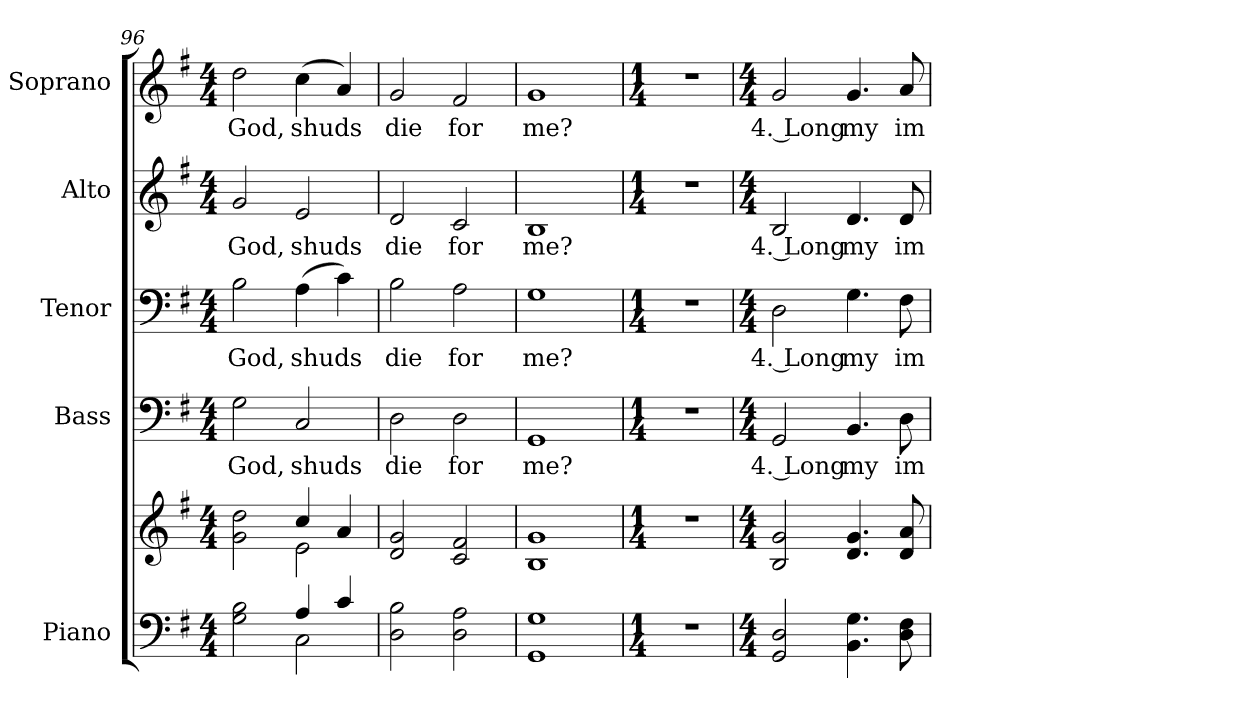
**kern	**kern	**kern	**text	**kern	**text	**kern	**text	**kern	**text
*part5	*part5	*part4	*part4	*part3	*part3	*part2	*part2	*part1	*part1
*staff6	*staff5	*staff4	*staff4	*staff3	*staff3	*staff2	*staff2	*staff1	*staff1
*I"Piano	*	*I"Bass	*	*I"Tenor	*	*I"Alto	*	*I"Soprano	*
*I'Pno.	*	*I'B.	*	*I'T.	*	*I'A.	*	*I'S.	*
*clefF4	*clefG2	*clefF4	*	*clefF4	*	*clefG2	*	*clefG2	*
*k[f#]	*k[f#]	*k[f#]	*	*k[f#]	*	*k[f#]	*	*k[f#]	*
*G:	*G:	*G:	*	*G:	*	*G:	*	*G:	*
*M4/4	*M4/4	*M4/4	*	*M4/4	*	*M4/4	*	*M4/4	*
=96	=96	=96	=96	=96	=96	=96	=96	=96	=96
*^	*^	*	*	*	*	*	*	*	*
!	!	!	!	!	!LO:LY:b:color=#000000	!	!	!	!	!	!
!	!	!	!	!	!	!	!LO:LY:b:color=#000000	!	!	!	!
!	!	!	!	!	!	!	!	!	!LO:LY:b:color=#000000	!	!
!	!	!	!	!	!	!	!	!	!	!	!LO:LY:b:color=#000000
2Gi\ 2Bi	2ryy	2gi\ 2ddi	2ryy	2Gi\	God,	2Bi\	God,	2gi/	God,	2ddi\	God,
!	!	!	!	!	!LO:LY:b:color=#000000	!	!	!	!	!	!
!	!	!	!	!	!	!	!LO:LY:b:color=#000000	!	!	!	!
!	!	!	!	!	!	!	!	!	!LO:LY:b:color=#000000	!	!
!	!	!	!	!	!	!	!	!	!	!	!LO:LY:b:color=#000000
4Ai/	2Ci\	4cci/	2ei\	2Ci/	shuds	(4Ai\	shuds	2ei/	shuds	(4cci\	shuds
4ci/	.	4ai/	.	.	.	4ci\)	.	.	.	4ai/)	.
*v	*v	*	*	*	*	*	*	*	*	*	*
*	*v	*v	*	*	*	*	*	*	*	*
!!LO:PB:g=z
=97	=97	=97	=97	=97	=97	=97	=97	=97	=97
!	!	!	!LO:LY:b:color=#000000	!	!	!	!	!	!
!	!	!	!	!	!LO:LY:b:color=#000000	!	!	!	!
!	!	!	!	!	!	!	!LO:LY:b:color=#000000	!	!
!	!	!	!	!	!	!	!	!	!LO:LY:b:color=#000000
2Di\ 2Bi	2di/ 2gi	2Di\	die	2Bi\	die	2di/	die	2gi/	die
!	!	!	!LO:LY:b:color=#000000	!	!	!	!	!	!
!	!	!	!	!	!LO:LY:b:color=#000000	!	!	!	!
!	!	!	!	!	!	!	!LO:LY:b:color=#000000	!	!
!	!	!	!	!	!	!	!	!	!LO:LY:b:color=#000000
2Di\ 2Ai	2ci/ 2f#i	2Di\	for	2Ai\	for	2ci/	for	2f#i/	for
=98	=98	=98	=98	=98	=98	=98	=98	=98	=98
!	!	!	!LO:LY:b:color=#000000	!	!	!	!	!	!
!	!	!	!	!	!LO:LY:b:color=#000000	!	!	!	!
!	!	!	!	!	!	!	!LO:LY:b:color=#000000	!	!
!	!	!	!	!	!	!	!	!	!LO:LY:b:color=#000000
1GGi 1Gi	1Bi 1gi	1GGi	me?	1Gi	me?	1Bi	me?	1gi	me?
=99	=99	=99	=99	=99	=99	=99	=99	=99	=99
*M1/4	*M1/4	*M1/4	*	*M1/4	*	*M1/4	*	*M1/4	*
!LO:N:vis=1	!LO:N:vis=1	!LO:N:vis=1	!	!LO:N:vis=1	!	!LO:N:vis=1	!	!LO:N:vis=1	!
4r	4r	4r	.	4r	.	4r	.	4r	.
=100	=100	=100	=100	=100	=100	=100	=100	=100	=100
*M4/4	*M4/4	*M4/4	*	*M4/4	*	*M4/4	*	*M4/4	*
!	!	!	!LO:LY:b:color=#000000	!	!	!	!	!	!
!	!	!	!	!	!LO:LY:b:color=#000000	!	!	!	!
!	!	!	!	!	!	!	!LO:LY:b:color=#000000	!	!
!	!	!	!	!	!	!	!	!	!LO:LY:b:color=#000000
2GGi/ 2Di	2Bi/ 2gi	2GGi/	4. Long	2Di\	4. Long	2Bi/	4. Long	2gi/	4. Long
!	!	!	!LO:LY:b:color=#000000	!	!	!	!	!	!
!	!	!	!	!	!LO:LY:b:color=#000000	!	!	!	!
!	!	!	!	!	!	!	!LO:LY:b:color=#000000	!	!
!	!	!	!	!	!	!	!	!	!LO:LY:b:color=#000000
4.BBi\ 4.Gi	4.di/ 4.gi	4.BBi/	my	4.Gi\	my	4.di/	my	4.gi/	my
!	!	!	!LO:LY:b:color=#000000	!	!	!	!	!	!
!	!	!	!	!	!LO:LY:b:color=#000000	!	!	!	!
!	!	!	!	!	!	!	!LO:LY:b:color=#000000	!	!
!	!	!	!	!	!	!	!	!	!LO:LY:b:color=#000000
8Di\ 8F#i	8di/ 8ai	8Di\	im-	8F#i\	im-	8di/	im-	8ai/	im-
=	=	=	=	=	=	=	=	=	=
*-	*-	*-	*-	*-	*-	*-	*-	*-	*-
